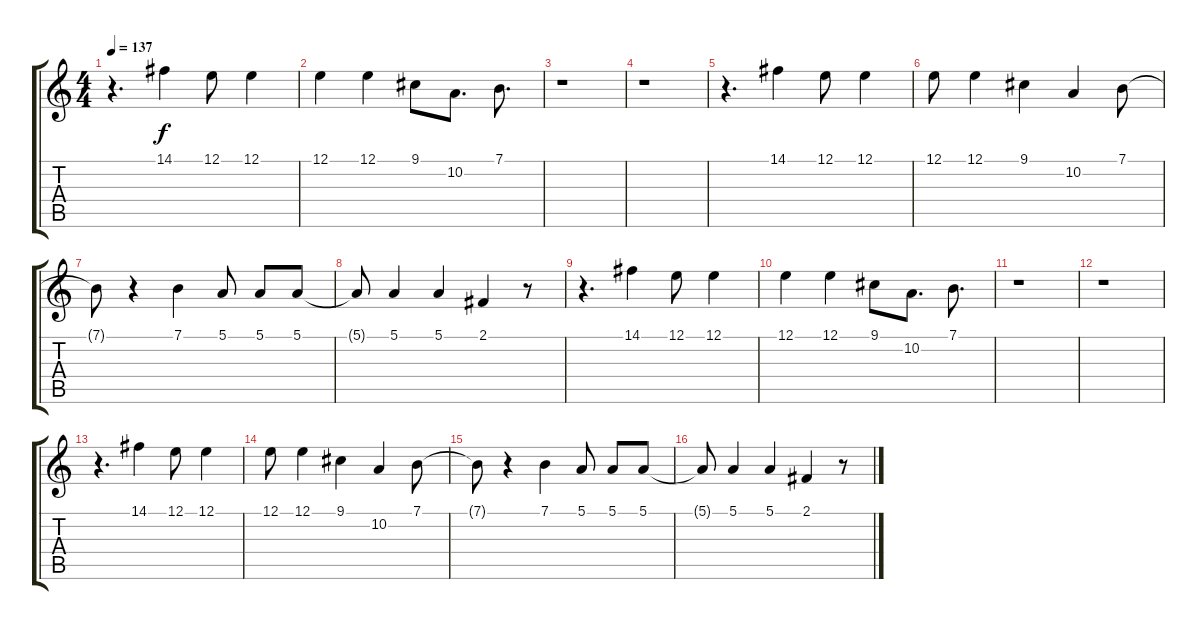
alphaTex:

\track "" {instrument flute}
\staff {score tabs}
\tuning (E4 B3 G3 D3 A2 E2) {hide}
\ts (4 4)
\tempo 137
\clef g2
\ks c
r.4{d dy f} 14.1.4 12.1.8 12.1.4 |
12.1.4 12.1.4 9.1.8 10.2.8{d} 7.1.8{d} |
r.1 |
r.1 |
r.4{d} 14.1.4 12.1.8 12.1.4 |
12.1.8 12.1.4 9.1.4 10.2.4 7.1.8 |
7.1{t}.8 r.4 7.1.4 5.1.8 5.1.8 5.1.8 |
5.1{t}.8 5.1.4 5.1.4 2.1.4 r.8 |
r.4{d} 14.1.4 12.1.8 12.1.4 |
12.1.4 12.1.4 9.1.8 10.2.8{d} 7.1.8{d} |
r.1 |
r.1 |
r.4{d} 14.1.4 12.1.8 12.1.4 |
12.1.8 12.1.4 9.1.4 10.2.4 7.1.8 |
7.1{t}.8 r.4 7.1.4 5.1.8 5.1.8 5.1.8 |
5.1{t}.8 5.1.4 5.1.4 2.1.4 r.8
